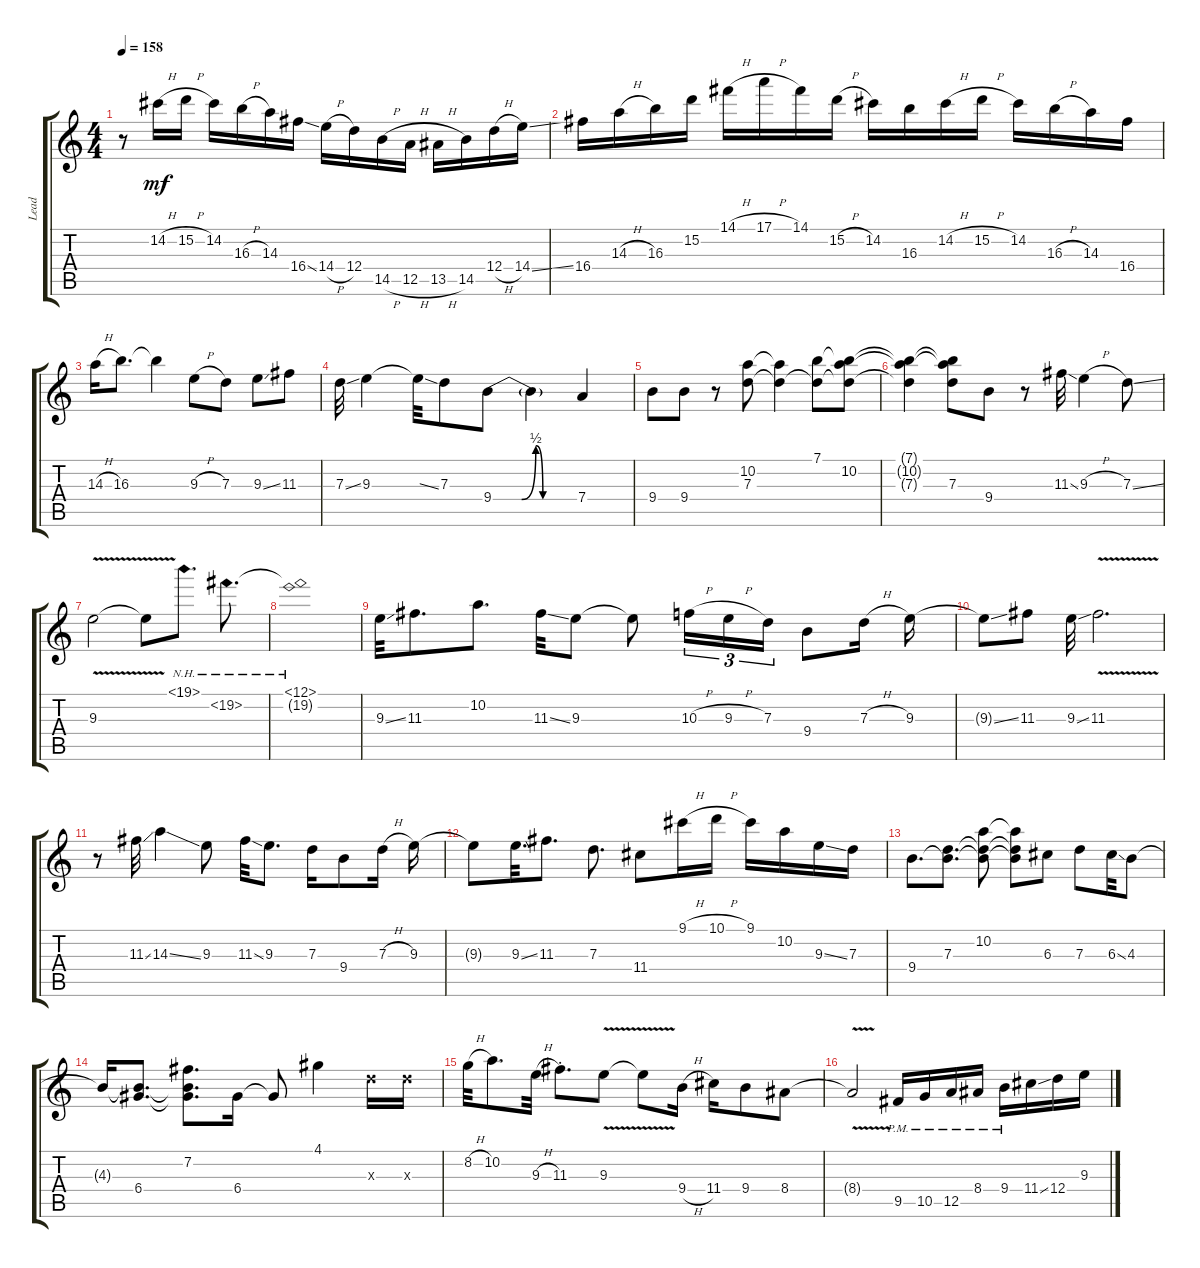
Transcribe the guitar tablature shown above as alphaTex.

\track ("Lead" "Lead") {instrument overdrivenguitar}
\staff {score tabs}
\tuning (E4 B3 G3 D3 A2 E2) {hide}
\ts (4 4)
\tempo 158
\clef g2
\ks c
r.8{dy mf} 14.2{h}.16 15.2{h}.16 14.2.16 16.3{h}.16 14.3.16 16.4{ss}.16 14.4{h}.16 12.4.16 14.5{h}.16 12.5{h}.16 13.5{h}.16 14.5.16 12.4{h}.16 14.4{ss}.16 |
16.4.16 14.3{h}.16 16.3.16 15.2.16 14.1{h}.16 17.1{h}.16 14.1.16 15.2{h}.16 14.2.16 16.3.16 14.2{h}.16 15.2{h}.16 14.2.16 16.3{h}.16 14.3.16 16.4.16 |
14.3{h}.16 16.3.8{d} 16.3{t}.4 9.3{h}.8 7.3.8 9.3{ss}.8 11.3.8 |
7.3{ss}.32 9.3.4 9.3{ss t}.32 7.3.8 9.4{be (custom 0 0 20 0 30 2 30 2 35 0 60 0)}.8 9.4{t}.4 7.4.4 |
9.4.8 9.4.8 r.8 (10.2 7.3).8 (10.2{t} 7.3{t}).4 (7.1 7.3{t}).8 (7.1{t} 10.2 7.3{t}).8 |
(7.1{t} 10.2{t} 7.3{t}).4 (7.1{t} 10.2{t} 7.3).8 9.4.8 r.8 11.3{ss}.32 9.3{h}.4 7.3{ss}.8 |
9.3{v}.2 9.3{v t}.8 19.1{nh}.8{d} 19.2{nh}.8{d} |
(12.1{nh} 19.2{nh t}).1 |
9.3{ss}.32 11.3.8{d} 10.2.8{d} 11.3{ss}.32 9.3.8 9.3{t}.8 10.3{h}.16{tu (3 2)} 9.3{h}.16{tu (3 2)} 7.3.16{tu (3 2)} 9.4.8 7.3{h}.16 9.3.16 |
9.3{ss t}.8 11.3.8 9.3{ss}.32 11.3{v}.2{d} |
r.8 11.3{ss}.32 14.3{ss}.4 9.3.8 11.3{ss}.32 9.3.8{d} 7.3.16 9.4.8 7.3{h}.16 9.3.16 |
9.3{t}.8 9.3{ss}.32{d} 11.3.8{d} 7.3.8{d} 11.4.8 9.1{h}.16 10.1{h}.16 9.1.16 10.2.16 9.3{ss}.16 7.3.16 |
9.4.8{d} (7.3 9.4{t}).8{d} (10.2 7.3{t} 9.4{t}).8 (10.2{t} 7.3{t} 9.4{t}).8 6.3.8 7.3.8 6.3{ss}.32 4.3.8 |
4.3{t}.16 (4.3{t} 6.4).8{d} (7.2 4.3{t} 6.4{t}).8{d} 6.4.16 6.4{t}.8 4.1.4 7.3{x}.16 7.3{x}.16 |
8.2{h}.32 10.2.8{d} 9.3{h}.32 11.3{st}.8{d} 9.3{v}.8 9.3{v t}.8 9.4{h}.16 11.4.16 9.4.8 8.4.8 |
8.4{v t}.2 9.5{pm}.16 10.5{pm}.16 12.5{pm}.16 8.4{pm}.16 9.4{pm}.16 11.4{ss}.16 12.4.16 9.3.16
